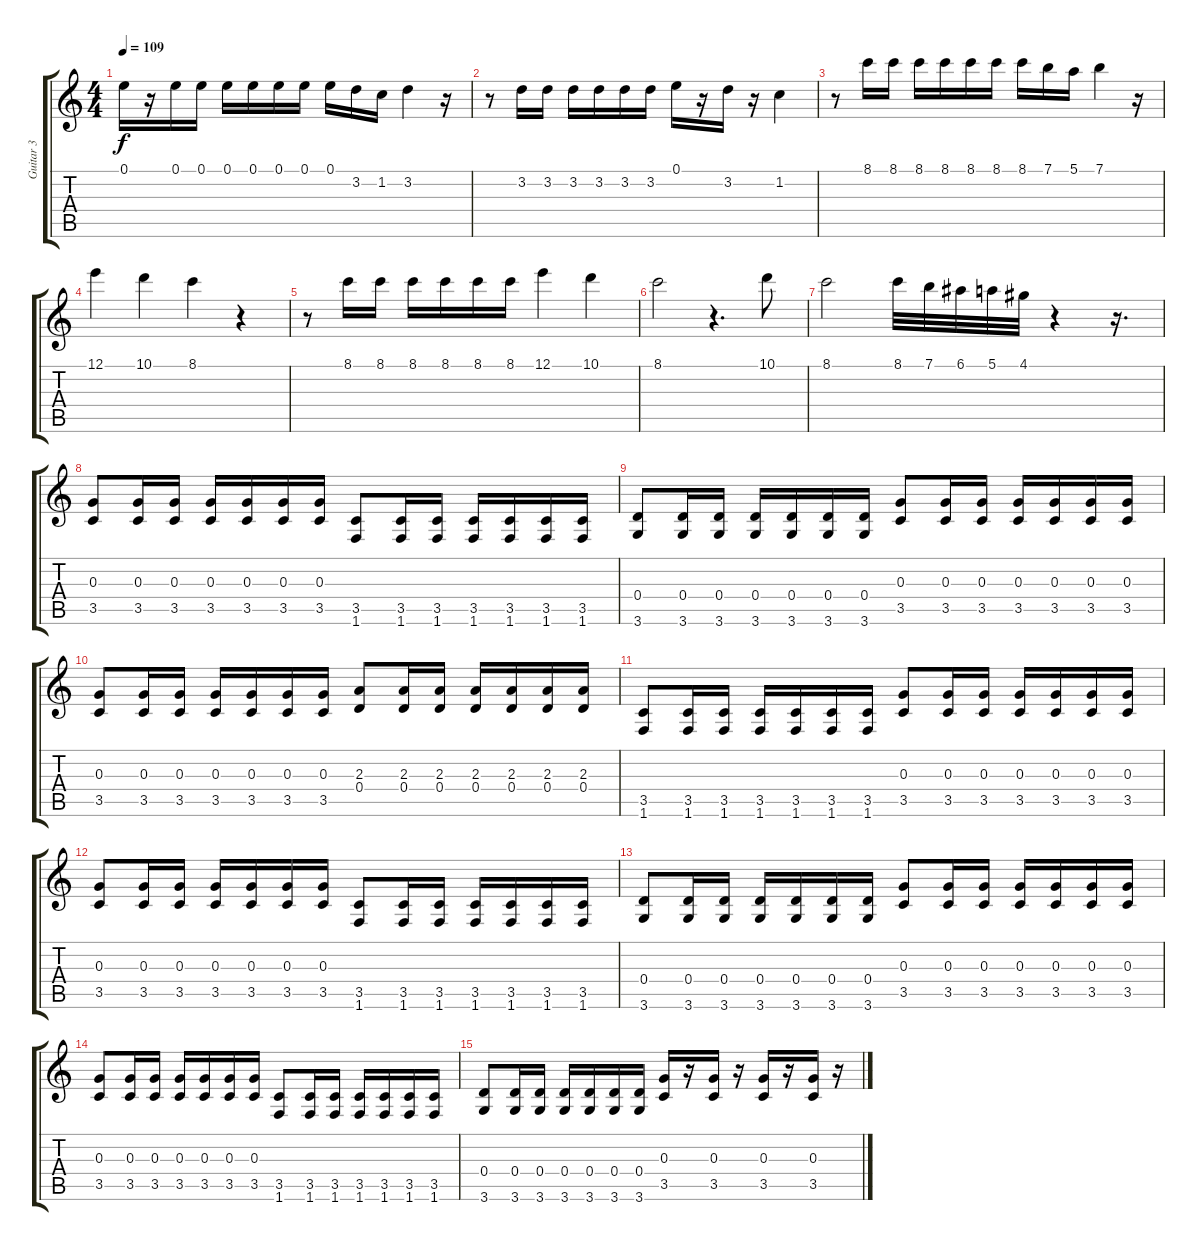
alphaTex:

\track ("Guitar 3" "Guitar 3") {instrument overdrivenguitar}
\staff {score tabs}
\tuning (E4 B3 G3 D3 A2 E2) {hide}
\ts (4 4)
\tempo 109
\clef g2
\ks c
0.1{t}.16{dy f} r.16 0.1.16 0.1.16 0.1.16 0.1.16 0.1.16 0.1.16 0.1.16 3.2.16 1.2.16 3.2.4 r.16 |
r.8 3.2.16 3.2.16 3.2.16 3.2.16 3.2.16 3.2.16 0.1.16 r.16 3.2.16 r.16 1.2.4 |
r.8 8.1.16 8.1.16 8.1.16 8.1.16 8.1.16 8.1.16 8.1.16 7.1.16 5.1.16 7.1.4 r.16 |
12.1.4 10.1.4 8.1.4 r.4 |
r.8 8.1.16 8.1.16 8.1.16 8.1.16 8.1.16 8.1.16 12.1.4 10.1.4 |
8.1.2 r.4{d} 10.1.8 |
8.1.2 8.1.32 7.1.32 6.1.32 5.1.32 4.1.32 r.4 r.16{d} |
(0.3 3.5).8 (0.3 3.5).16 (0.3 3.5).16 (0.3 3.5).16 (0.3 3.5).16 (0.3 3.5).16 (0.3 3.5).16 (3.5 1.6).8 (3.5 1.6).16 (3.5 1.6).16 (3.5 1.6).16 (3.5 1.6).16 (3.5 1.6).16 (3.5 1.6).16 |
(0.4 3.6).8 (0.4 3.6).16 (0.4 3.6).16 (0.4 3.6).16 (0.4 3.6).16 (0.4 3.6).16 (0.4 3.6).16 (0.3 3.5).8 (0.3 3.5).16 (0.3 3.5).16 (0.3 3.5).16 (0.3 3.5).16 (0.3 3.5).16 (0.3 3.5).16 |
(0.3 3.5).8 (0.3 3.5).16 (0.3 3.5).16 (0.3 3.5).16 (0.3 3.5).16 (0.3 3.5).16 (0.3 3.5).16 (2.3 0.4).8 (2.3 0.4).16 (2.3 0.4).16 (2.3 0.4).16 (2.3 0.4).16 (2.3 0.4).16 (2.3 0.4).16 |
(3.5 1.6).8 (3.5 1.6).16 (3.5 1.6).16 (3.5 1.6).16 (3.5 1.6).16 (3.5 1.6).16 (3.5 1.6).16 (0.3 3.5).8 (0.3 3.5).16 (0.3 3.5).16 (0.3 3.5).16 (0.3 3.5).16 (0.3 3.5).16 (0.3 3.5).16 |
(0.3 3.5).8 (0.3 3.5).16 (0.3 3.5).16 (0.3 3.5).16 (0.3 3.5).16 (0.3 3.5).16 (0.3 3.5).16 (3.5 1.6).8 (3.5 1.6).16 (3.5 1.6).16 (3.5 1.6).16 (3.5 1.6).16 (3.5 1.6).16 (3.5 1.6).16 |
(0.4 3.6).8 (0.4 3.6).16 (0.4 3.6).16 (0.4 3.6).16 (0.4 3.6).16 (0.4 3.6).16 (0.4 3.6).16 (0.3 3.5).8 (0.3 3.5).16 (0.3 3.5).16 (0.3 3.5).16 (0.3 3.5).16 (0.3 3.5).16 (0.3 3.5).16 |
(0.3 3.5).8 (0.3 3.5).16 (0.3 3.5).16 (0.3 3.5).16 (0.3 3.5).16 (0.3 3.5).16 (0.3 3.5).16 (3.5 1.6).8 (3.5 1.6).16 (3.5 1.6).16 (3.5 1.6).16 (3.5 1.6).16 (3.5 1.6).16 (3.5 1.6).16 |
(0.4 3.6).8 (0.4 3.6).16 (0.4 3.6).16 (0.4 3.6).16 (0.4 3.6).16 (0.4 3.6).16 (0.4 3.6).16 (0.3 3.5).16 r.16 (0.3 3.5).16 r.16 (0.3 3.5).16 r.16 (0.3 3.5).16 r.16
